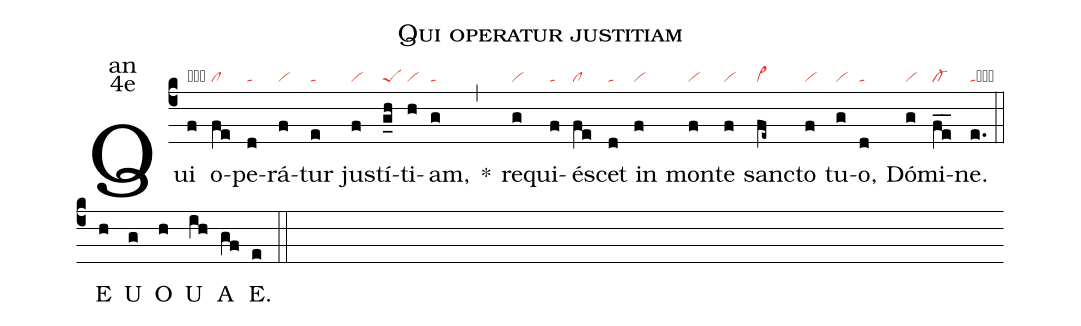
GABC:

name:Qui operatur justitiam;
office-part:an;
mode:4e;
nabc-lines:1;
%%
(c4) Qui(f|obvi) o(fe|cl)pe(d|ta)rá(f|vi)tur(e|ta) jus(f|vi)tí(g_h|peS)ti(h|vi)am,(g|ta) <sp>*</sp>(,) re(g|vi)qui(f|ta)és(fe|cl)cet(d|ta) in(f|vi) mon(f|vi)te(f|vi) san(fe~|vi>)cto(f|vi) tu(g|vi)o,(d|ta) Dó(g|vi)mi(fe__|cl-)ne.(e.|tacb) (::) <eu>E(h) U(g) O(h) U(ih) A(gf) E.(e) </eu>(::)
